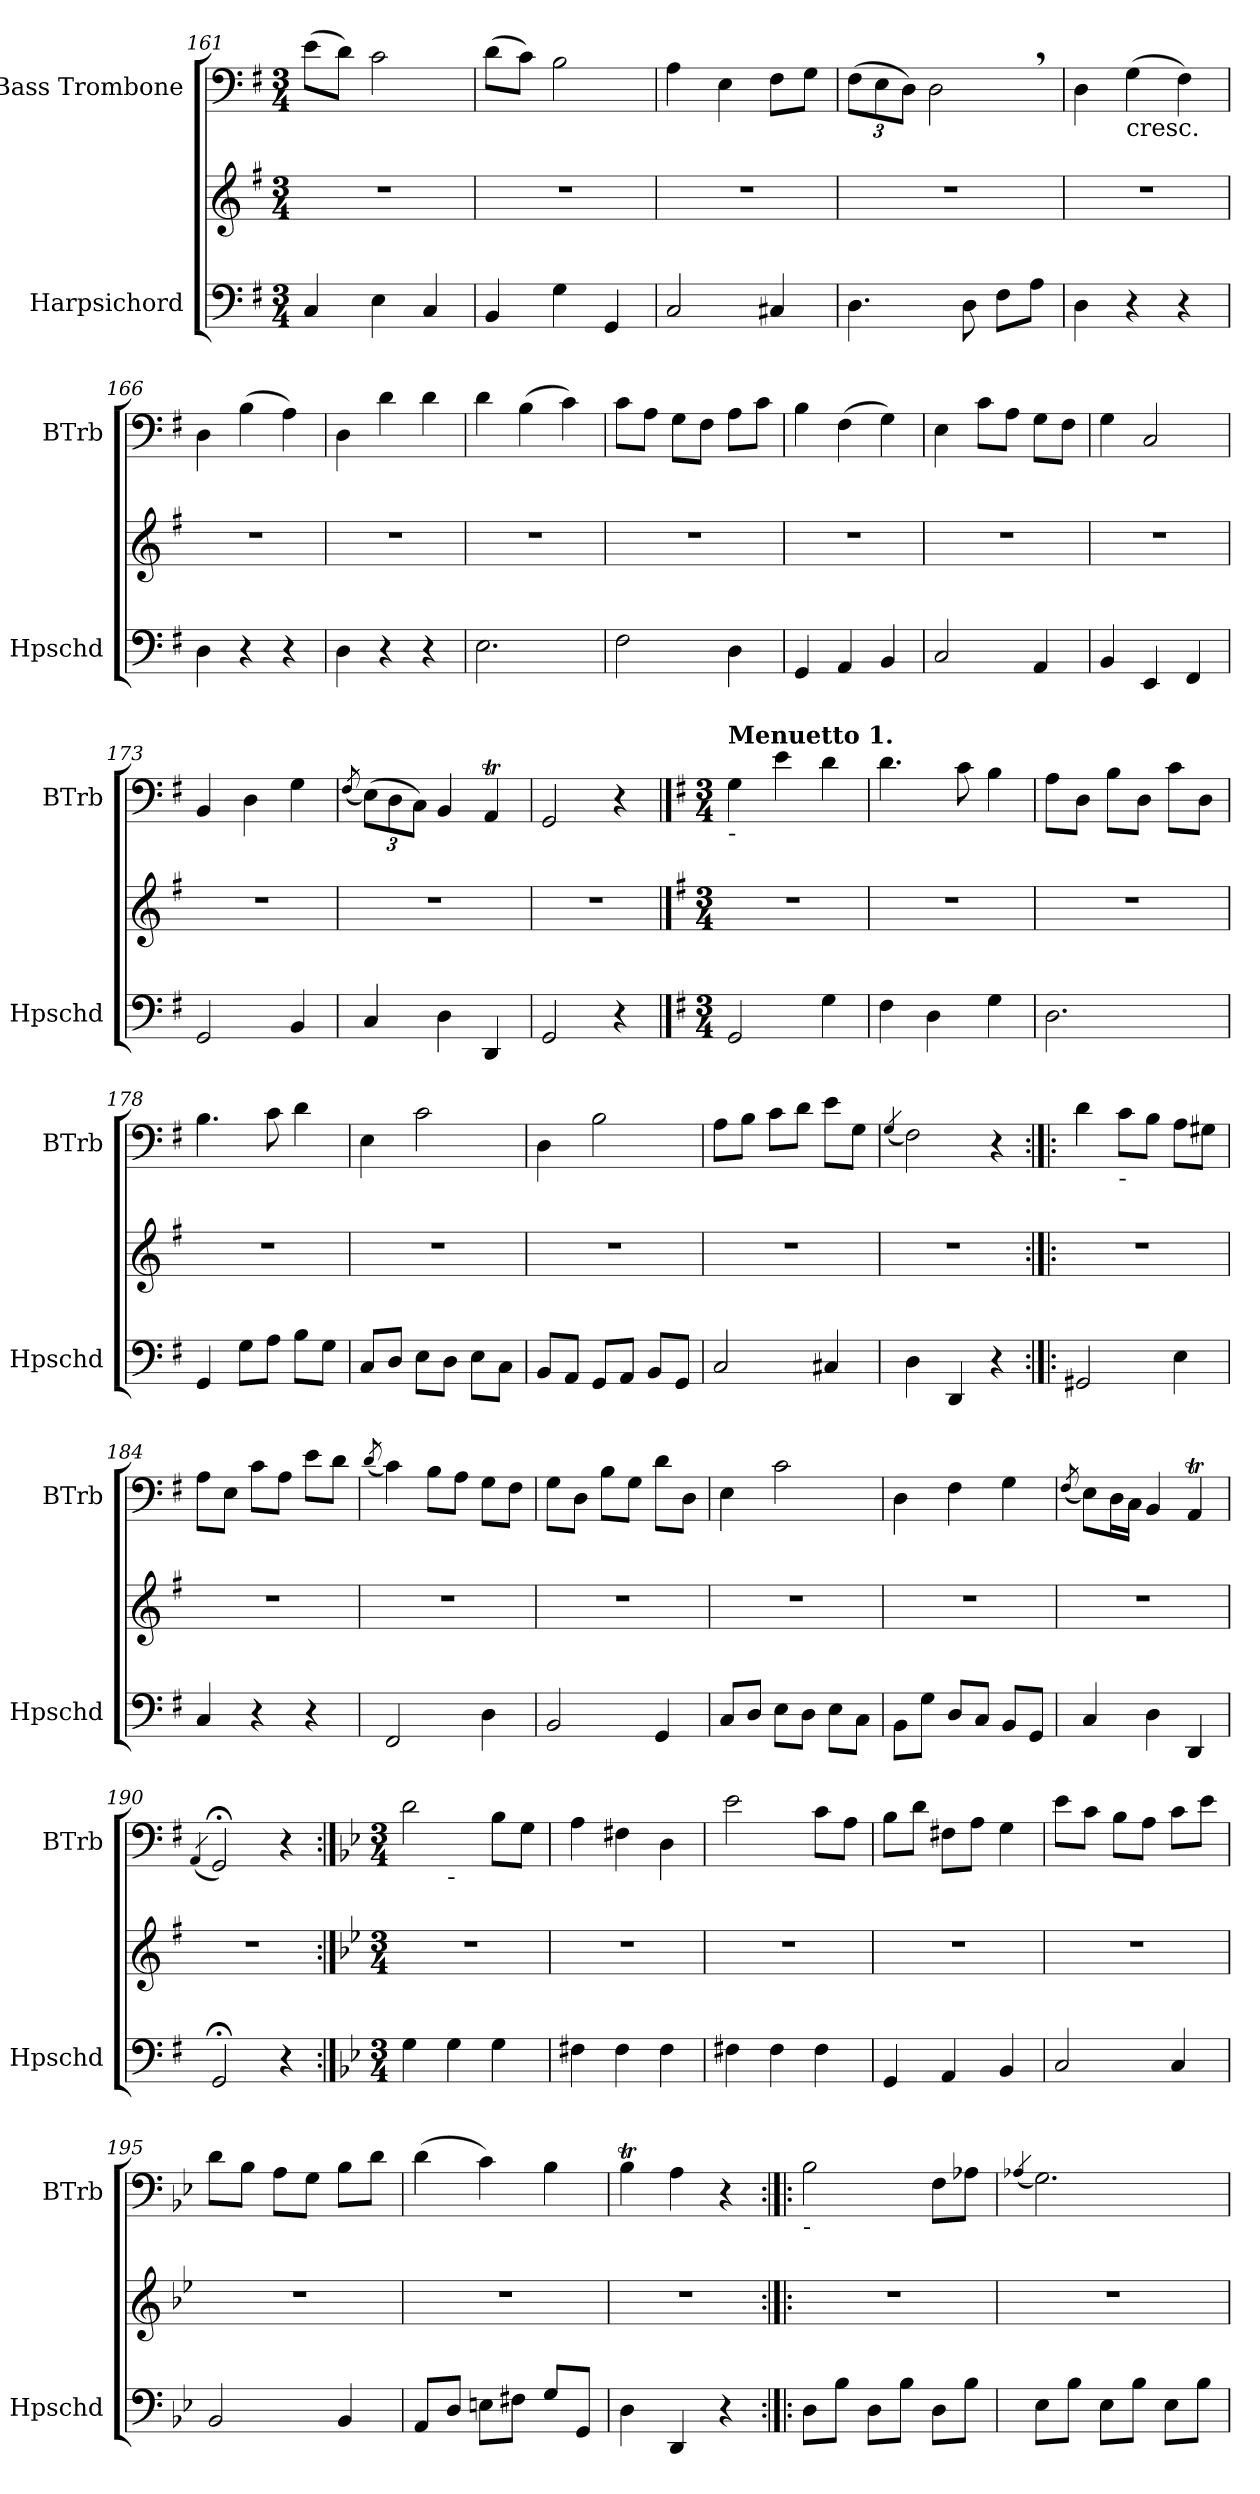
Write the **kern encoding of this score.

**kern	**kern	**kern
*part2	*part2	*part1
*staff3	*staff2	*staff1
*I"Harpsichord	*	*I"Bass Trombone
*I'Hpschd	*	*I'BTrb
*clefF4	*clefG2	*clefF4
*k[f#]	*k[f#]	*k[f#]
*G:	*G:	*G:
*M3/4	*M3/4	*M3/4
=161	=161	=161
4C/	2.r	(>8e\L
.	.	8d\J)
4E\	.	2c\
4C/	.	.
!!LO:LB:g=z
=162	=162	=162
4BB/	2.r	(>8d\L
.	.	8c\J)
4G\	.	2B\
4GG/	.	.
=163	=163	=163
2C/	2.r	4A\
.	.	4E\
4C#X/	.	8F#\L
.	.	8G\J
=164	=164	=164
*	*	*Xbrackettup
4.D\	2.r	(>12F#\L
.	.	12E\
.	.	12D\J)
.	.	2D,>\
8D\	.	.
8F#\L	.	.
8A\J	.	.
=165	=165	=165
4D\	2.r	4D\
!	!	!LO:TX:b:t=cresc.
4r	.	(>4G\
4r	.	4F#\)
=166	=166	=166
4D\	2.r	4D\
4r	.	(>4B\
4r	.	4A\)
=167	=167	=167
4D\	2.r	4D\
4r	.	4d\
4r	.	4d\
=168	=168	=168
2.E\	2.r	4d\
.	.	(>4B\
.	.	4c\)
!!LO:PB:g=z
=169	=169	=169
2F#\	2.r	8c\L
.	.	8A\J
.	.	8G\L
.	.	8F#\J
4D\	.	8A\L
.	.	8c\J
=170	=170	=170
4GG/	2.r	4B\
4AA/	.	(>4F#\
4BB/	.	4G\)
=171	=171	=171
2C/	2.r	4E\
.	.	8c\L
.	.	8A\J
4AA/	.	8G\L
.	.	8F#\J
=172	=172	=172
4BB/	2.r	4G\
4EE/	.	2C/
4FF#/	.	.
=173	=173	=173
2GG/	2.r	4BB/
.	.	4D\
4BB/	.	4G\
=174	=174	=174
.	.	(<8qF#/
4C/	2.r	(>12E\L)
.	.	12D\
.	.	12C\J)
4D\	.	4BB/
4DD/	.	4AAT/
=175	=175	=175
2GG/	2.r	2GG/
4r	.	4r
!!LO:LB:g=z
==175X5	==175X5	==175X5
*k[f#]	*k[f#]	*k[f#]
*G:	*G:	*G:
*M3/4	*M3/4	*M3/4
!	!	!LO:TX:a:B:t=Menuetto 1.
!	!	!LO:TX:b:t=-
2GG/	2.r	4G\
.	.	4e\
4G\	.	4d\
=176	=176	=176
4F#\	2.r	4.d\
4D\	.	.
.	.	8c\
4G\	.	4B\
=177	=177	=177
2.D\	2.r	8A\L
.	.	8D\J
.	.	8B\L
.	.	8D\J
.	.	8c\L
.	.	8D\J
=178	=178	=178
4GG/	2.r	4.B\
8G\L	.	.
8A\J	.	8c\
8B\L	.	4d\
8G\J	.	.
=179	=179	=179
8C/L	2.r	4E\
8D/J	.	.
8E\L	.	2c\
8D\J	.	.
8E\L	.	.
8C\J	.	.
!!LO:LB:g=z
=180	=180	=180
8BB/L	2.r	4D\
8AA/J	.	.
8GG/L	.	2B\
8AA/J	.	.
8BB/L	.	.
8GG/J	.	.
=181	=181	=181
2C/	2.r	8A\L
.	.	8B\J
.	.	8c\L
.	.	8d\J
4C#X/	.	8e\L
.	.	8G\J
=182	=182	=182
.	.	(<4qG/
4D\	2.r	2F#\)
4DD/	.	.
4r	.	4r
=183:|!|:	=183:|!|:	=183:|!|:
2GG#X/	2.r	4d\
!	!	!LO:TX:b:t=-
.	.	8c\L
.	.	8B\J
4E\	.	8A\L
.	.	8G#X\J
=184	=184	=184
4C/	2.r	8A\L
.	.	8E\J
4r	.	8c\L
.	.	8A\J
4r	.	8e\L
.	.	8d\J
=185	=185	=185
.	.	(<8qd/
2FF#/	2.r	4c\)
.	.	8B\L
.	.	8A\J
4D\	.	8G\L
.	.	8F#\J
!!LO:LB:g=z
=186	=186	=186
2BB/	2.r	8G\L
.	.	8D\J
.	.	8B\L
.	.	8G\J
4GG/	.	8d\L
.	.	8D\J
=187	=187	=187
8C/L	2.r	4E\
8D/J	.	.
8E\L	.	2c\
8D\J	.	.
8E\L	.	.
8C\J	.	.
=188	=188	=188
8BB\L	2.r	4D\
8G\J	.	.
8D/L	.	4F#\
8C/J	.	.
8BB/L	.	4G\
8GG/J	.	.
=189	=189	=189
.	.	(<8qF#/
4C/	2.r	8E\L)
.	.	16D\L
.	.	16C\JJ
4D\	.	4BB/
4DD/	.	4AAT/
=190	=190	=190
.	.	(<4qAA/
2GG;</	2.r	2GG;</)
4r	.	4r
!!LO:PB:g=z
=190X6:|!	=190X6:|!	=190X6:|!
*k[b-e-]	*k[b-e-]	*k[b-e-]
*B-:	*B-:	*B-:
*M3/4	*M3/4	*M3/4
!	!	!LO:TX:a:B:t=Menuetto 2.
*	*	*^
4G\	2.r	2d\	4ryy
!	!	!	!LO:TX:b:t=-
4G\	.	.	2ryy
4G\	.	8B-\L	.
.	.	8G\J	.
*	*	*v	*v
=191	=191	=191
4F#X\	2.r	4A\
4F#\	.	4F#X\
4F#\	.	4D\
=192	=192	=192
4F#X\	2.r	2e-\
4F#\	.	.
4F#\	.	8c\L
.	.	8A\J
=193	=193	=193
4GG/	2.r	8B-\L
.	.	8d\J
4AA/	.	8F#X\L
.	.	8A\J
4BB-/	.	4G\
=194	=194	=194
2C/	2.r	8e-\L
.	.	8c\J
.	.	8B-\L
.	.	8A\J
4C/	.	8c\L
.	.	8e-\J
!!LO:LB:g=z
=195	=195	=195
2BB-/	2.r	8d\L
.	.	8B-\J
.	.	8A\L
.	.	8G\J
4BB-/	.	8B-\L
.	.	8d\J
=196	=196	=196
8AA/L	2.r	(>4d\
8D/J	.	.
8En\L	.	4c\)
8F#X\J	.	.
8G/L	.	4B-\
8GG/J	.	.
=197	=197	=197
4D\	2.r	4B-T\
4DD/	.	4A\
4r	.	4r
=198:|!|:	=198:|!|:	=198:|!|:
!	!	!LO:TX:b:t=-
8D\L	2.r	2B-\
8B-\J	.	.
8D\L	.	.
8B-\J	.	.
8D\L	.	8F\L
8B-\J	.	8A-X\J
=199	=199	=199
.	.	(<4qA-X/
8E-\L	2.r	2.G\)
8B-\J	.	.
8E-\L	.	.
8B-\J	.	.
8E-\L	.	.
8B-\J	.	.
=	=	=
*-	*-	*-
